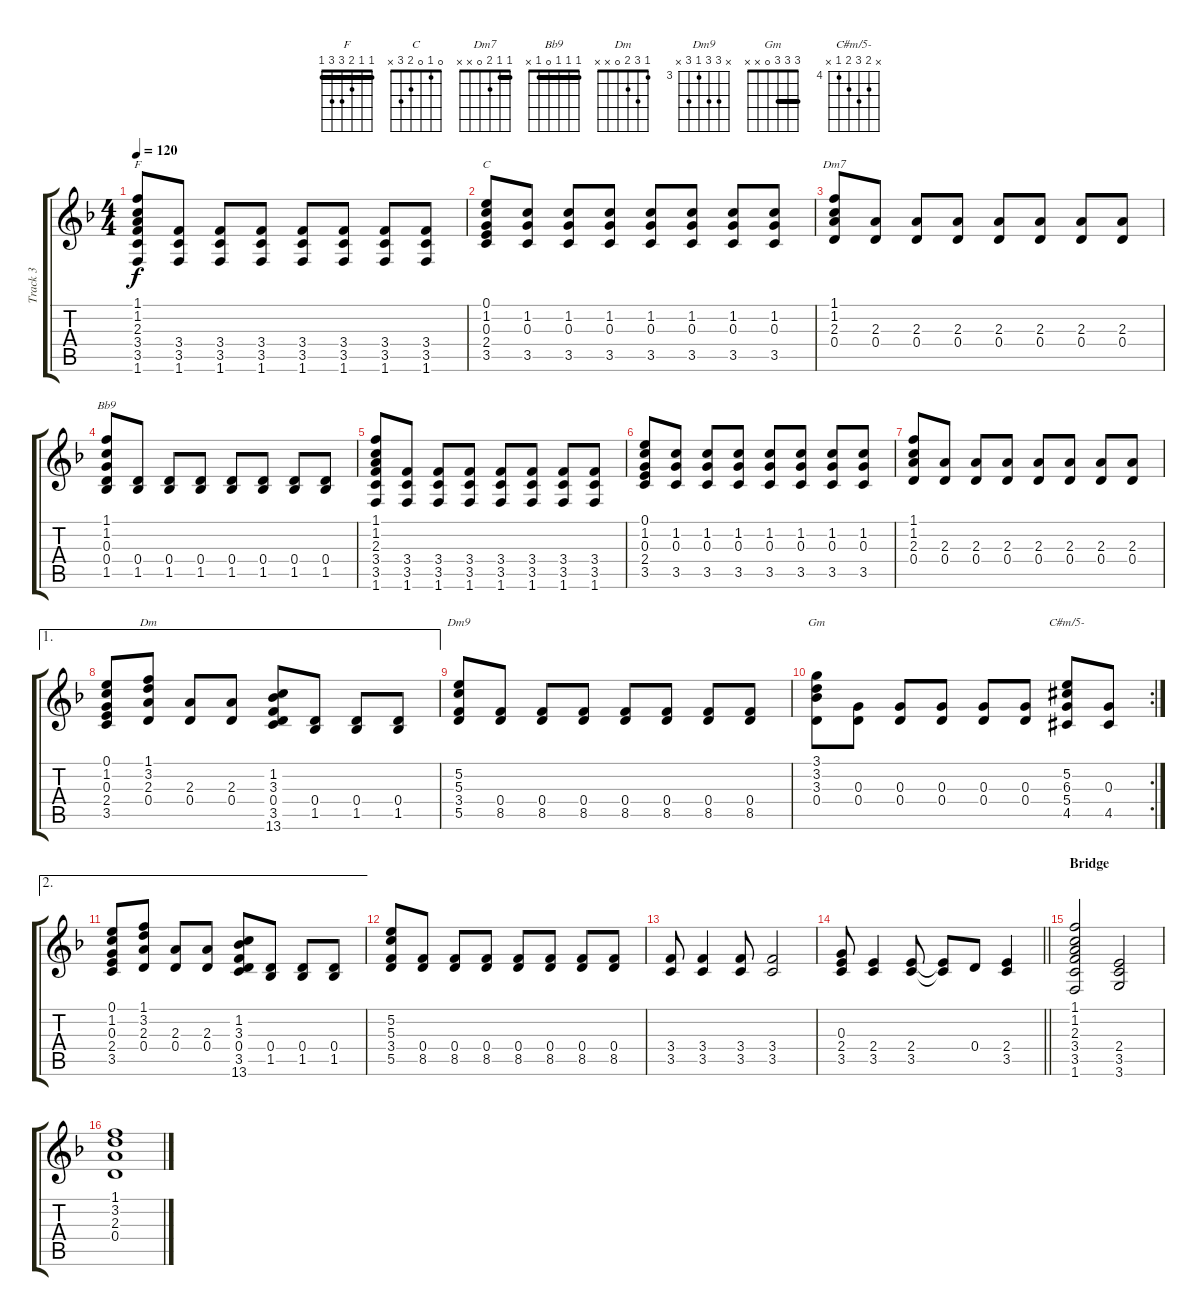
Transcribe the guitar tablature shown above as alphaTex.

\track ("Track 3" "Track 3") {instrument distortionguitar}
\staff {score tabs}
\tuning (E4 B3 G3 D3 A2 E2) {hide}
\chord ("F" 1 1 2 3 3 1) {barre 1}
\chord ("C" 0 1 0 2 3 x)
\chord ("Dm7" 1 1 2 0 x x) {barre 1}
\chord ("Bb9" 1 1 1 0 1 x) {barre 1}
\chord ("Dm" 1 3 2 0 x x)
\chord ("Dm9" x 5 5 3 5 x) {firstfret 3}
\chord ("Gm" 3 3 3 0 x x) {barre 3}
\chord ("C#m/5-" x 5 6 5 4 x) {firstfret 4}
\ts (4 4)
\tempo 120
\clef g2
\ks f
(1.1 1.2 2.3 3.4 3.5 1.6).8{ch "F" dy f} (3.4 3.5 1.6).8 (3.4 3.5 1.6).8 (3.4 3.5 1.6).8 (3.4 3.5 1.6).8 (3.4 3.5 1.6).8 (3.4 3.5 1.6).8 (3.4 3.5 1.6).8 |
(0.1 1.2 0.3 2.4 3.5).8{ch "C"} (1.2 0.3 3.5).8 (1.2 0.3 3.5).8 (1.2 0.3 3.5).8 (1.2 0.3 3.5).8 (1.2 0.3 3.5).8 (1.2 0.3 3.5).8 (1.2 0.3 3.5).8 |
(1.1 1.2 2.3 0.4).8{ch "Dm7"} (2.3 0.4).8 (2.3 0.4).8 (2.3 0.4).8 (2.3 0.4).8 (2.3 0.4).8 (2.3 0.4).8 (2.3 0.4).8 |
(1.1 1.2 0.3 0.4 1.5).8{ch "Bb9"} (0.4 1.5).8 (0.4 1.5).8 (0.4 1.5).8 (0.4 1.5).8 (0.4 1.5).8 (0.4 1.5).8 (0.4 1.5).8 |
(1.1 1.2 2.3 3.4 3.5 1.6).8 (3.4 3.5 1.6).8 (3.4 3.5 1.6).8 (3.4 3.5 1.6).8 (3.4 3.5 1.6).8 (3.4 3.5 1.6).8 (3.4 3.5 1.6).8 (3.4 3.5 1.6).8 |
(0.1 1.2 0.3 2.4 3.5).8 (1.2 0.3 3.5).8 (1.2 0.3 3.5).8 (1.2 0.3 3.5).8 (1.2 0.3 3.5).8 (1.2 0.3 3.5).8 (1.2 0.3 3.5).8 (1.2 0.3 3.5).8 |
(1.1 1.2 2.3 0.4).8 (2.3 0.4).8 (2.3 0.4).8 (2.3 0.4).8 (2.3 0.4).8 (2.3 0.4).8 (2.3 0.4).8 (2.3 0.4).8 |
\ae 1
(0.1 1.2 0.3 2.4 3.5).8 (1.1 3.2 2.3 0.4).8{ch "Dm"} (2.3 0.4).8 (2.3 0.4).8 (1.2 3.3 0.4 3.5 13.6).8 (0.4 1.5).8 (0.4 1.5).8 (0.4 1.5).8 |
(5.2 5.3 3.4 5.5).8{ch "Dm9"} (0.4 8.5).8 (0.4 8.5).8 (0.4 8.5).8 (0.4 8.5).8 (0.4 8.5).8 (0.4 8.5).8 (0.4 8.5).8 |
\rc 2
(3.1 3.2 3.3 0.4).8{ch "Gm"} (0.3 0.4).8 (0.3 0.4).8 (0.3 0.4).8 (0.3 0.4).8 (0.3 0.4).8 (5.2 6.3{acc #} 5.4 4.5{acc #}).8{ch "C#m/5-"} (0.3 4.5{acc #}).8 |
\ae 2
(0.1 1.2 0.3 2.4 3.5).8 (1.1 3.2 2.3 0.4).8 (2.3 0.4).8 (2.3 0.4).8 (1.2 3.3 0.4 3.5 13.6).8 (0.4 1.5).8 (0.4 1.5).8 (0.4 1.5).8 |
(5.2 5.3 3.4 5.5).8 (0.4 8.5).8 (0.4 8.5).8 (0.4 8.5).8 (0.4 8.5).8 (0.4 8.5).8 (0.4 8.5).8 (0.4 8.5).8 |
(3.4 3.5).8 (3.4 3.5).4 (3.4 3.5).8 (3.4 3.5).2 |
\barLineRight lightlight
(0.3 2.4 3.5).8 (2.4 3.5).4 (2.4 3.5).8 (2.4{t} 3.5{t}).8 0.4.8 (2.4 3.5).4 |
\section ("" "Bridge")
(1.1 1.2 2.3 3.4 3.5 1.6).2 (2.4 3.5 3.6).2 |
(1.1 3.2 2.3 0.4).1
